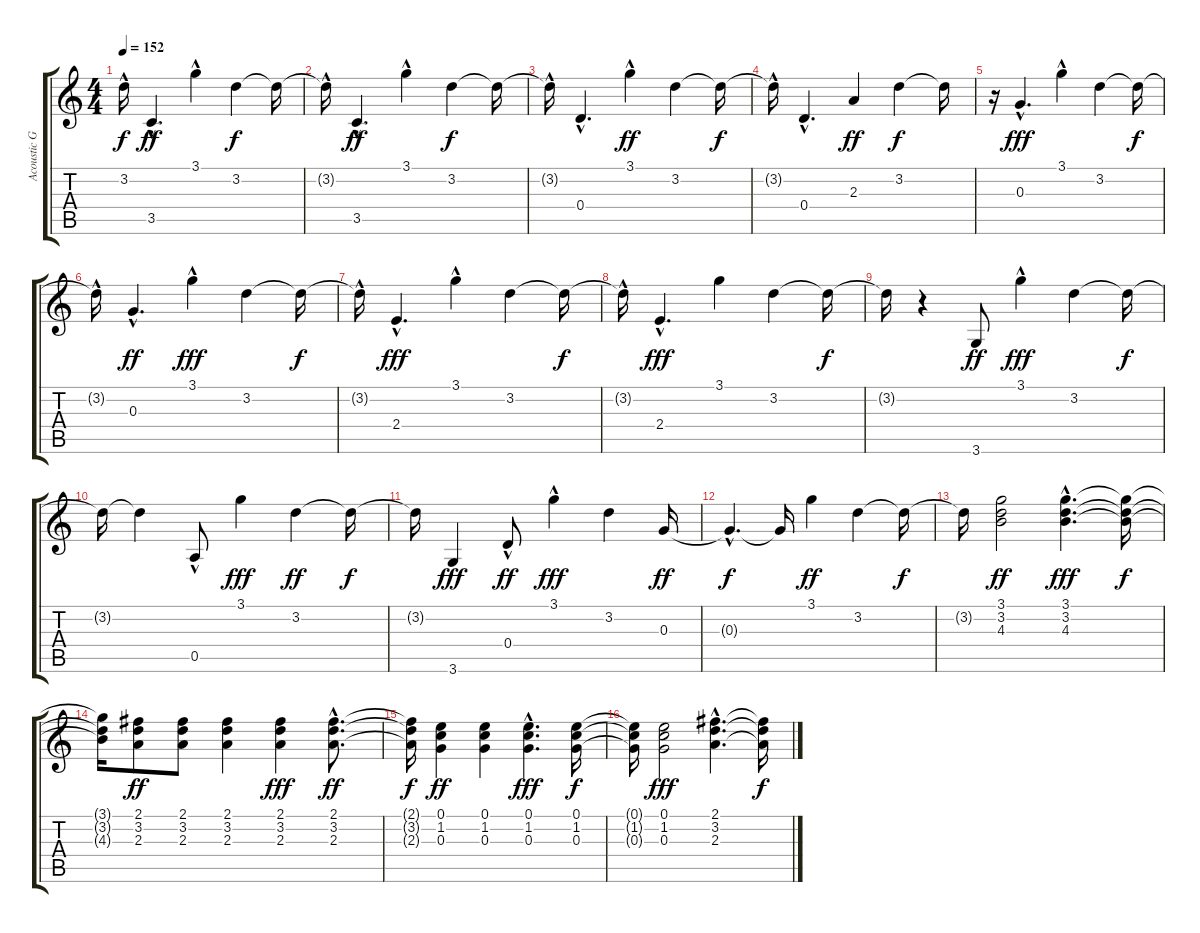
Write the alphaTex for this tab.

\track ("Acoustic Guitar" "Acoustic G") {instrument acousticguitarsteel}
\staff {score tabs}
\tuning (E4 B3 G3 D3 A2 E2) {hide}
\ts (4 4)
\tempo 152
\clef g2
\ks c
3.2{hac t}.16{dy f} 3.5{hac}.4{d dy ff} 3.1{hac}.4 3.2.4{dy f} 3.2{t}.16 |
3.2{hac t}.16 3.5{hac}.4{d dy ff} 3.1{hac}.4 3.2.4{dy f} 3.2{t}.16 |
3.2{hac t}.16 0.4{hac}.4{d} 3.1{hac}.4{dy ff} 3.2.4 3.2{t}.16{dy f} |
3.2{hac t}.16 0.4{hac}.4{d} 2.3.4{dy ff} 3.2.4{dy f} 3.2{t}.16 |
r.16 0.3{hac}.4{d dy fff} 3.1{hac}.4 3.2.4 3.2{t}.16{dy f} |
3.2{hac t}.16 0.3{hac}.4{d dy ff} 3.1{hac}.4{dy fff} 3.2.4 3.2{t}.16{dy f} |
3.2{hac t}.16 2.4{hac}.4{d dy fff} 3.1{hac}.4 3.2.4 3.2{t}.16{dy f} |
3.2{hac t}.16 2.4{hac}.4{d dy fff} 3.1.4 3.2.4 3.2{t}.16{dy f} |
3.2{t}.16 r.4 3.6.8{dy ff} 3.1{hac}.4{dy fff} 3.2.4 3.2{t}.16{dy f} |
3.2{t}.16 3.2{t}.4 0.5{hac}.8 3.1.4{dy fff} 3.2.4{dy ff} 3.2{t}.16{dy f} |
3.2{t}.16 3.6.4{dy fff} 0.4{hac}.8{dy ff} 3.1{hac}.4{dy fff} 3.2.4 0.3.16{dy ff} |
0.3{hac t}.4{d dy f} 0.3{t}.16 3.1.4{dy ff} 3.2.4 3.2{t}.16{dy f} |
3.2{t}.16 (3.1 3.2 4.3).2{dy ff} (3.1{hac} 3.2{hac} 4.3{hac}).4{d dy fff} (3.1{t} 3.2{t} 4.3{t}).16{dy f} |
(3.1{t} 3.2{t} 4.3{t}).16 (2.1 3.2 2.3).8{dy ff} (2.1 3.2 2.3).8 (2.1 3.2 2.3).4 (2.1 3.2 2.3).4{dy fff} (2.1{hac} 3.2{hac} 2.3{hac}).8{d dy ff} |
(2.1{t} 3.2{t} 2.3{t}).16{dy f} (0.1 1.2 0.3).4{dy ff} (0.1 1.2 0.3).4 (0.1{hac} 1.2{hac} 0.3{hac}).4{d dy fff} (0.1 1.2 0.3).16{dy f} |
(0.1{t} 1.2{t} 0.3{t}).16 (0.1 1.2 0.3).2{dy fff} (2.1{hac} 3.2{hac} 2.3{hac}).4{d} (2.1{t} 3.2{t} 2.3{t}).16{dy f}
